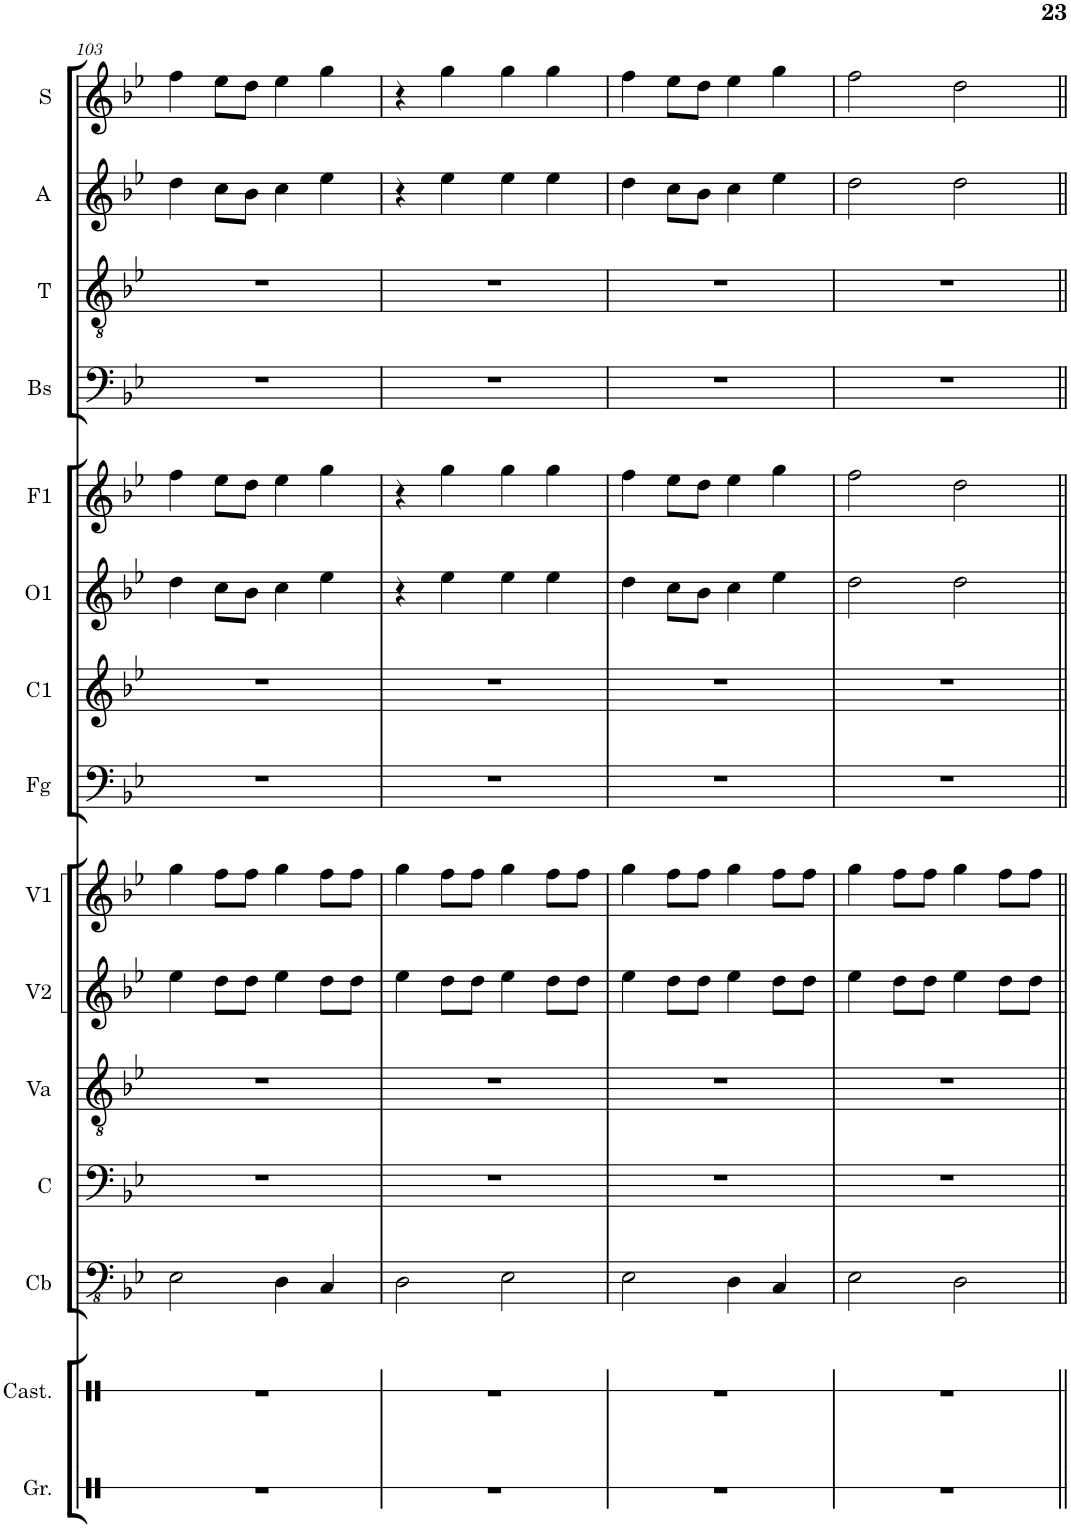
**kern	**kern	**kern	**kern	**kern	**kern	**kern	**kern	**kern	**kern	**kern	**kern	**kern	**kern	**kern
*part15	*part14	*part13	*part12	*part11	*part10	*part9	*part8	*part7	*part6	*part5	*part4	*part3	*part2	*part1
*staff15	*staff14	*staff13	*staff12	*staff11	*staff10	*staff9	*staff8	*staff7	*staff6	*staff5	*staff4	*staff3	*staff2	*staff1
*I"Grancassa	*I"Castagnette	*I"Cb	*I"C	*I"Va	*I"V2	*I"V1	*I"Fg	*I"C1	*I"O1	*I"F1	*I"Bs	*I"T	*I"A	*I"S
*I'Gr.	*I'Cast.	*I'Cb	*I'C	*I'Va	*I'V2	*I'V1	*I'Fg	*I'C1	*I'O1	*I'F1	*I'Bs	*I'T	*I'A	*I'S
!!LO:PB:g=z
*clefX	*clefX	*clefFv4	*clefF4	*clefGv2	*clefG2	*clefG2	*clefF4	*clefG2	*clefG2	*clefG2	*clefF4	*clefGv2	*clefG2	*clefG2
*	*	*	*	*	*	*	*	*Trd1c2	*	*	*	*	*	*
*k[]	*k[]	*k[b-e-]	*k[b-e-]	*k[b-e-]	*k[b-e-]	*k[b-e-]	*k[b-e-]	*k[b-e-]	*k[b-e-]	*k[b-e-]	*k[b-e-]	*k[b-e-]	*k[b-e-]	*k[b-e-]
*M4/4	*M4/4	*M4/4	*M4/4	*M4/4	*M4/4	*M4/4	*M4/4	*M4/4	*M4/4	*M4/4	*M4/4	*M4/4	*M4/4	*M4/4
=103	=103	=103	=103	=103	=103	=103	=103	=103	=103	=103	=103	=103	=103	=103
1r	1r	2EE-\	1r	1r	4ee-\	4gg\	1r	1r	4dd\	4ff\	1r	1r	4dd\	4ff\
.	.	.	.	.	8dd\L	8ff\L	.	.	8cc\L	8ee-\L	.	.	8cc\L	8ee-\L
.	.	.	.	.	8dd\J	8ff\J	.	.	8b-\J	8dd\J	.	.	8b-\J	8dd\J
.	.	4DD\	.	.	4ee-\	4gg\	.	.	4cc\	4ee-\	.	.	4cc\	4ee-\
.	.	4CC/	.	.	8dd\L	8ff\L	.	.	4ee-\	4gg\	.	.	4ee-\	4gg\
.	.	.	.	.	8dd\J	8ff\J	.	.	.	.	.	.	.	.
=104	=104	=104	=104	=104	=104	=104	=104	=104	=104	=104	=104	=104	=104	=104
1r	1r	2DD\	1r	1r	4ee-\	4gg\	1r	1r	4r	4r	1r	1r	4r	4r
.	.	.	.	.	8dd\L	8ff\L	.	.	4ee-\	4gg\	.	.	4ee-\	4gg\
.	.	.	.	.	8dd\J	8ff\J	.	.	.	.	.	.	.	.
.	.	2EE-\	.	.	4ee-\	4gg\	.	.	4ee-\	4gg\	.	.	4ee-\	4gg\
.	.	.	.	.	8dd\L	8ff\L	.	.	4ee-\	4gg\	.	.	4ee-\	4gg\
.	.	.	.	.	8dd\J	8ff\J	.	.	.	.	.	.	.	.
=105	=105	=105	=105	=105	=105	=105	=105	=105	=105	=105	=105	=105	=105	=105
1r	1r	2EE-\	1r	1r	4ee-\	4gg\	1r	1r	4dd\	4ff\	1r	1r	4dd\	4ff\
.	.	.	.	.	8dd\L	8ff\L	.	.	8cc\L	8ee-\L	.	.	8cc\L	8ee-\L
.	.	.	.	.	8dd\J	8ff\J	.	.	8b-\J	8dd\J	.	.	8b-\J	8dd\J
.	.	4DD\	.	.	4ee-\	4gg\	.	.	4cc\	4ee-\	.	.	4cc\	4ee-\
.	.	4CC/	.	.	8dd\L	8ff\L	.	.	4ee-\	4gg\	.	.	4ee-\	4gg\
.	.	.	.	.	8dd\J	8ff\J	.	.	.	.	.	.	.	.
=106	=106	=106	=106	=106	=106	=106	=106	=106	=106	=106	=106	=106	=106	=106
1r	1r	2EE-\	1r	1r	4ee-\	4gg\	1r	1r	2dd\	2ff\	1r	1r	2dd\	2ff\
.	.	.	.	.	8dd\L	8ff\L	.	.	.	.	.	.	.	.
.	.	.	.	.	8dd\J	8ff\J	.	.	.	.	.	.	.	.
.	.	2DD\	.	.	4ee-\	4gg\	.	.	2dd\	2dd\	.	.	2dd\	2dd\
.	.	.	.	.	8dd\L	8ff\L	.	.	.	.	.	.	.	.
.	.	.	.	.	8dd\J	8ff\J	.	.	.	.	.	.	.	.
=||	=||	=||	=||	=||	=||	=||	=||	=||	=||	=||	=||	=||	=||	=||
*-	*-	*-	*-	*-	*-	*-	*-	*-	*-	*-	*-	*-	*-	*-
